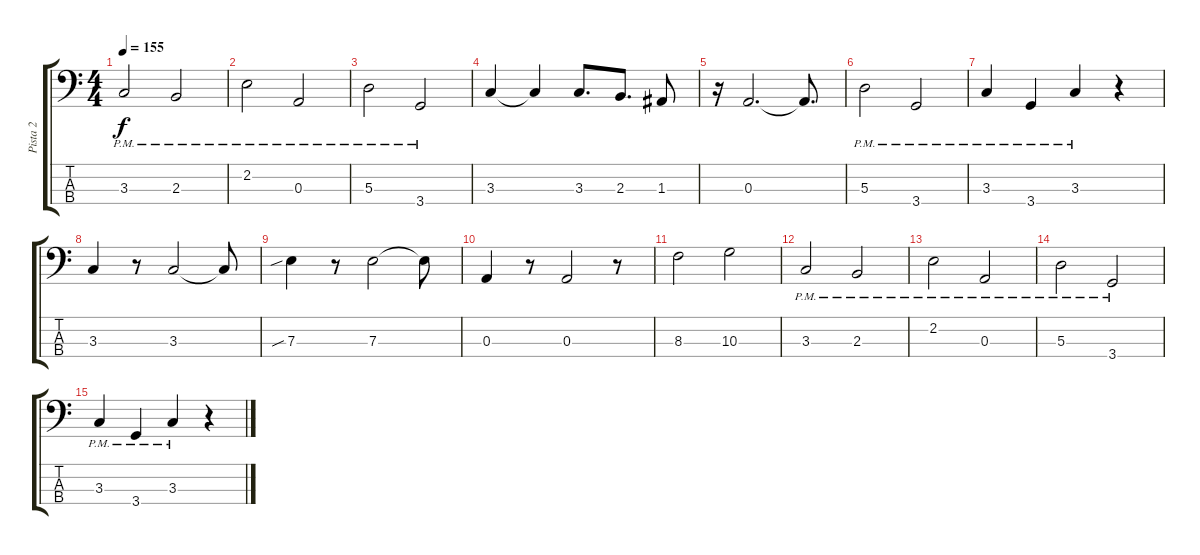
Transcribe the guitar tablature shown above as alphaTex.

\track ("Pista 2" "Pista 2") {instrument electricbassfinger}
\staff {score tabs}
\tuning (G2 D2 A1 E1) {hide}
\ts (4 4)
\tempo 155
\clef f4
\ks c
3.3{pm}.2{dy f} 2.3{pm}.2 |
2.2{pm}.2 0.3{pm}.2 |
5.3{pm}.2 3.4{pm}.2 |
3.3.4 3.3{t}.4 3.3.8{d} 2.3.8{d} 1.3.8 |
r.16 0.3.2{d} 0.3{t}.8{d} |
5.3{pm}.2 3.4{pm}.2 |
3.3{pm}.4 3.4{pm}.4 3.3{pm}.4 r.4 |
3.3.4 r.8 3.3.2 3.3{t}.8 |
7.3{sib}.4 r.8 7.3.2 7.3{t}.8 |
0.3.4 r.8 0.3.2 r.8 |
8.3.2 10.3.2 |
3.3{pm}.2 2.3{pm}.2 |
2.2{pm}.2 0.3{pm}.2 |
5.3{pm}.2 3.4{pm}.2 |
3.3{pm}.4 3.4{pm}.4 3.3{pm}.4 r.4
